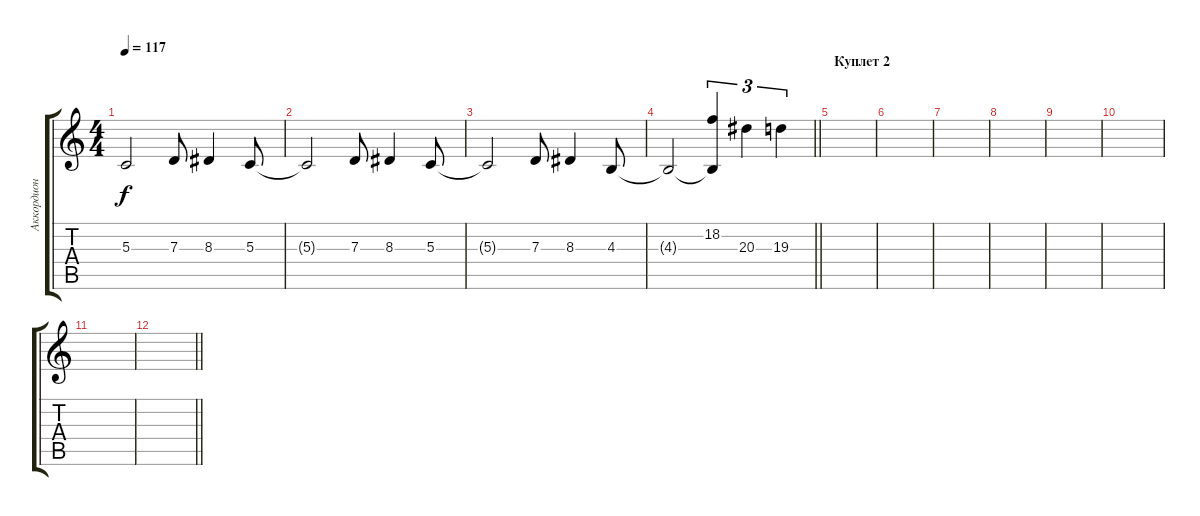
\track ("Аккордион" "Аккордион") {instrument accordion}
\staff {score tabs}
\tuning (E4 B3 G3 D3 A2 E2) {hide}
\ts (4 4)
\tempo 117
\clef g2
\ks c
5.3.2{dy f volume 10} 7.3.8 8.3.4 5.3.8 |
5.3{t}.2 7.3.8 8.3.4 5.3.8 |
5.3{t}.2 7.3.8 8.3.4 4.3.8 |
\barLineRight lightlight
4.3{t}.2 (18.2 4.3{t}).4{tu (3 2) volume 6 instrument accordion} 20.3.4{tu (3 2)} 19.3.4{tu (3 2)} |
\section ("" "Куплет 2")
|
|
|
|
|
|
|
\barLineRight lightlight
